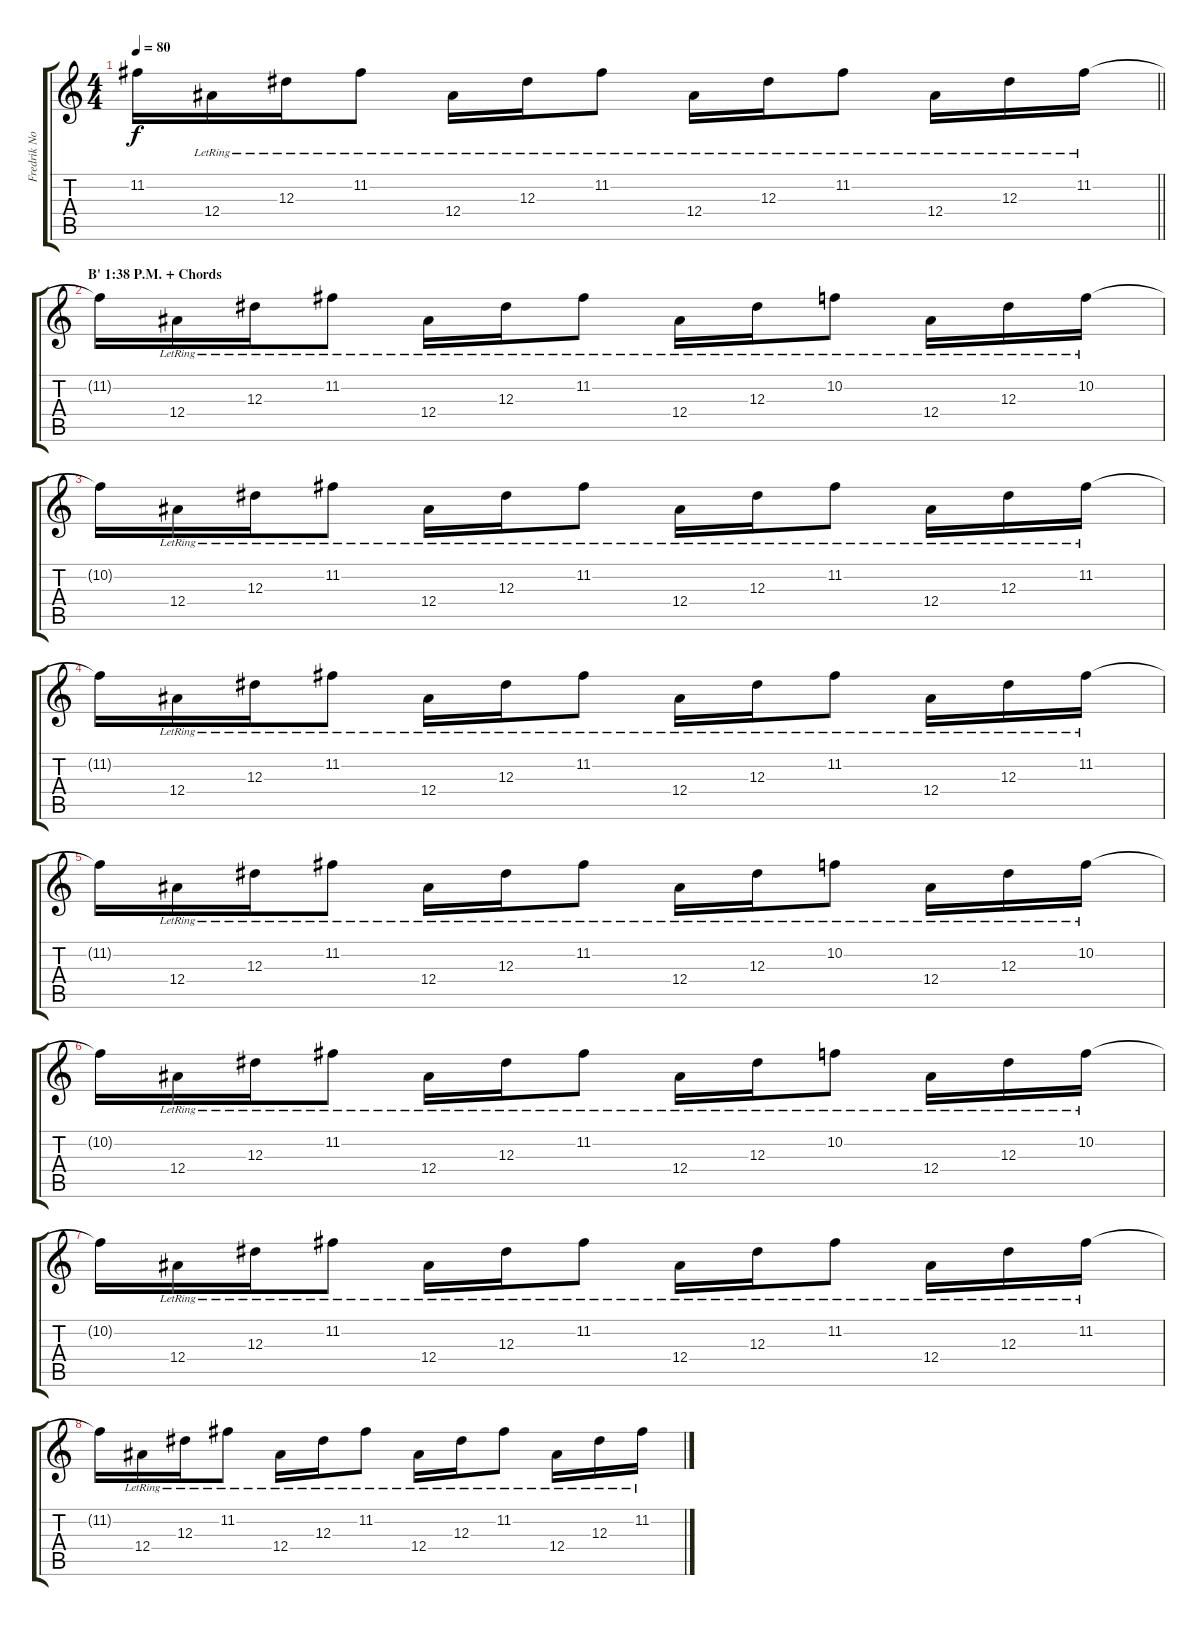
\track ("Fredrik Norrman (Rhythm Guitar)" "Fredrik No") {instrument acousticguitarsteel}
\staff {score tabs}
\tuning (C4 G3 Eb3 Bb2 F2 C2) {hide}
\ts (4 4)
\tempo 80
\clef g2
\barLineRight lightlight
\ks c
11.2{t}.16{dy f} 12.4{lr}.16 12.3{lr}.16 11.2{lr}.8 12.4{lr}.16 12.3{lr}.16 11.2{lr}.8 12.4{lr}.16 12.3{lr}.16 11.2{lr}.8 12.4{lr}.16 12.3{lr}.16 11.2{lr}.16 |
\section ("" "B' 1:38 P.M. + Chords")
11.2{t}.16 12.4{lr}.16 12.3{lr}.16 11.2{lr}.8 12.4{lr}.16 12.3{lr}.16 11.2{lr}.8 12.4{lr}.16 12.3{lr}.16 10.2{lr}.8 12.4{lr}.16 12.3{lr}.16 10.2{lr}.16 |
10.2{t}.16 12.4{lr}.16 12.3{lr}.16 11.2{lr}.8 12.4{lr}.16 12.3{lr}.16 11.2{lr}.8 12.4{lr}.16 12.3{lr}.16 11.2{lr}.8 12.4{lr}.16 12.3{lr}.16 11.2{lr}.16 |
11.2{t}.16 12.4{lr}.16 12.3{lr}.16 11.2{lr}.8 12.4{lr}.16 12.3{lr}.16 11.2{lr}.8 12.4{lr}.16 12.3{lr}.16 11.2{lr}.8 12.4{lr}.16 12.3{lr}.16 11.2{lr}.16 |
11.2{t}.16 12.4{lr}.16 12.3{lr}.16 11.2{lr}.8 12.4{lr}.16 12.3{lr}.16 11.2{lr}.8 12.4{lr}.16 12.3{lr}.16 10.2{lr}.8 12.4{lr}.16 12.3{lr}.16 10.2{lr}.16 |
10.2{t}.16 12.4{lr}.16 12.3{lr}.16 11.2{lr}.8 12.4{lr}.16 12.3{lr}.16 11.2{lr}.8 12.4{lr}.16 12.3{lr}.16 10.2{lr}.8 12.4{lr}.16 12.3{lr}.16 10.2{lr}.16 |
10.2{t}.16 12.4{lr}.16 12.3{lr}.16 11.2{lr}.8 12.4{lr}.16 12.3{lr}.16 11.2{lr}.8 12.4{lr}.16 12.3{lr}.16 11.2{lr}.8 12.4{lr}.16 12.3{lr}.16 11.2{lr}.16 |
11.2{t}.16 12.4{lr}.16 12.3{lr}.16 11.2{lr}.8 12.4{lr}.16 12.3{lr}.16 11.2{lr}.8 12.4{lr}.16 12.3{lr}.16 11.2{lr}.8 12.4{lr}.16 12.3{lr}.16 11.2{lr}.16
